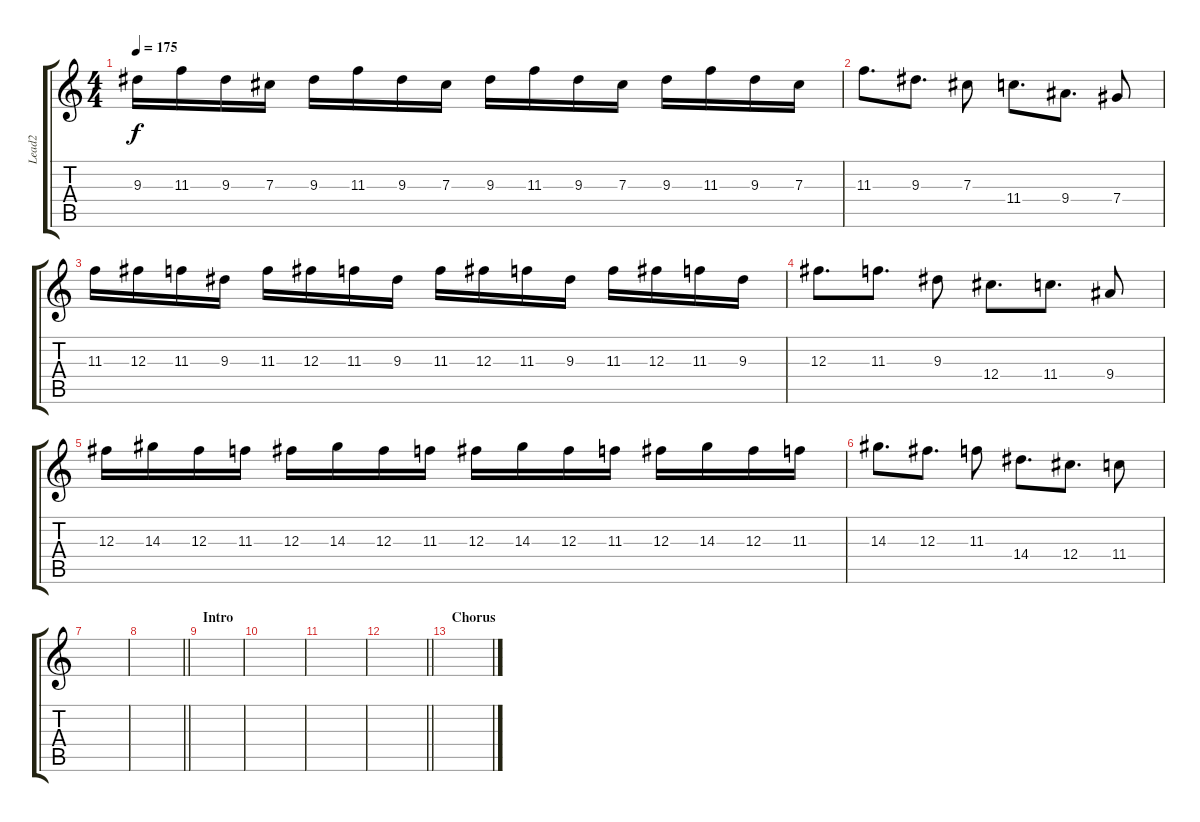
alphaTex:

\track ("Lead2" "Lead2") {instrument distortionguitar}
\staff {score tabs}
\tuning (Eb4 Bb3 Gb3 Db3 Ab2 Eb2) {hide}
\ts (4 4)
\tempo 175
\clef g2
\ks c
9.3.16{dy f} 11.3.16 9.3.16 7.3.16 9.3.16 11.3.16 9.3.16 7.3.16 9.3.16 11.3.16 9.3.16 7.3.16 9.3.16 11.3.16 9.3.16 7.3.16 |
11.3.8{d} 9.3.8{d} 7.3.8 11.4.8{d} 9.4.8{d} 7.4.8 |
11.3.16 12.3.16 11.3.16 9.3.16 11.3.16 12.3.16 11.3.16 9.3.16 11.3.16 12.3.16 11.3.16 9.3.16 11.3.16 12.3.16 11.3.16 9.3.16 |
12.3.8{d} 11.3.8{d} 9.3.8 12.4.8{d} 11.4.8{d} 9.4.8 |
12.3.16 14.3.16 12.3.16 11.3.16 12.3.16 14.3.16 12.3.16 11.3.16 12.3.16 14.3.16 12.3.16 11.3.16 12.3.16 14.3.16 12.3.16 11.3.16 |
14.3.8{d} 12.3.8{d} 11.3.8 14.4.8{d} 12.4.8{d} 11.4.8 |
|
\barLineRight lightlight
|
\section ("" "Intro")
|
|
|
\barLineRight lightlight
|
\section ("" "Chorus")
